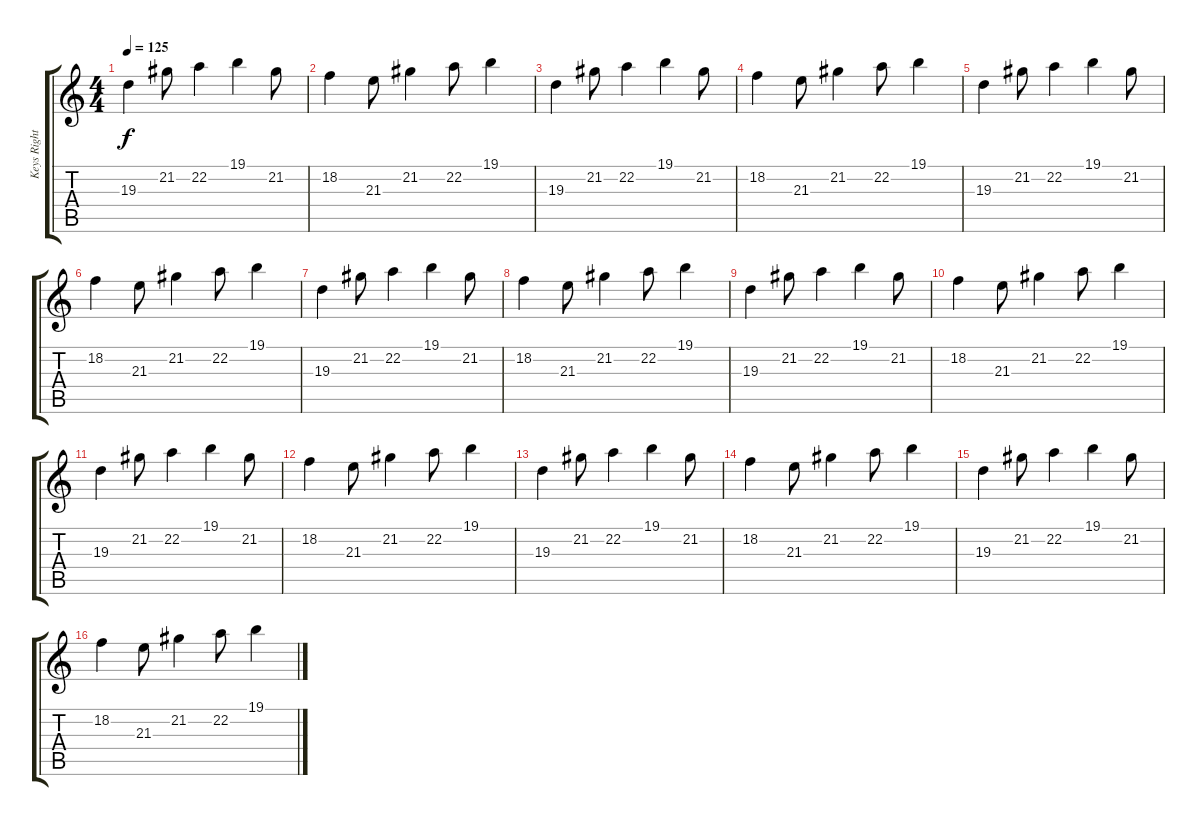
\track ("Keys Right" "Keys Right") {instrument stringensemble1}
\staff {score tabs}
\tuning (E4 B3 G3 D3 A2 E2) {hide}
\ts (4 4)
\tempo 125
\clef g2
\ks c
19.3.4{dy f} 21.2.8 22.2.4 19.1.4 21.2.8 |
18.2.4 21.3.8 21.2.4 22.2.8 19.1.4 |
19.3.4 21.2.8 22.2.4 19.1.4 21.2.8 |
18.2.4 21.3.8 21.2.4 22.2.8 19.1.4 |
19.3.4 21.2.8 22.2.4 19.1.4 21.2.8 |
18.2.4 21.3.8 21.2.4 22.2.8 19.1.4 |
19.3.4 21.2.8 22.2.4 19.1.4 21.2.8 |
18.2.4 21.3.8 21.2.4 22.2.8 19.1.4 |
19.3.4 21.2.8 22.2.4 19.1.4 21.2.8 |
18.2.4 21.3.8 21.2.4 22.2.8 19.1.4 |
19.3.4 21.2.8 22.2.4 19.1.4 21.2.8 |
18.2.4 21.3.8 21.2.4 22.2.8 19.1.4 |
19.3.4 21.2.8 22.2.4 19.1.4 21.2.8 |
18.2.4 21.3.8 21.2.4 22.2.8 19.1.4 |
19.3.4 21.2.8 22.2.4 19.1.4 21.2.8 |
18.2.4 21.3.8 21.2.4 22.2.8 19.1.4
